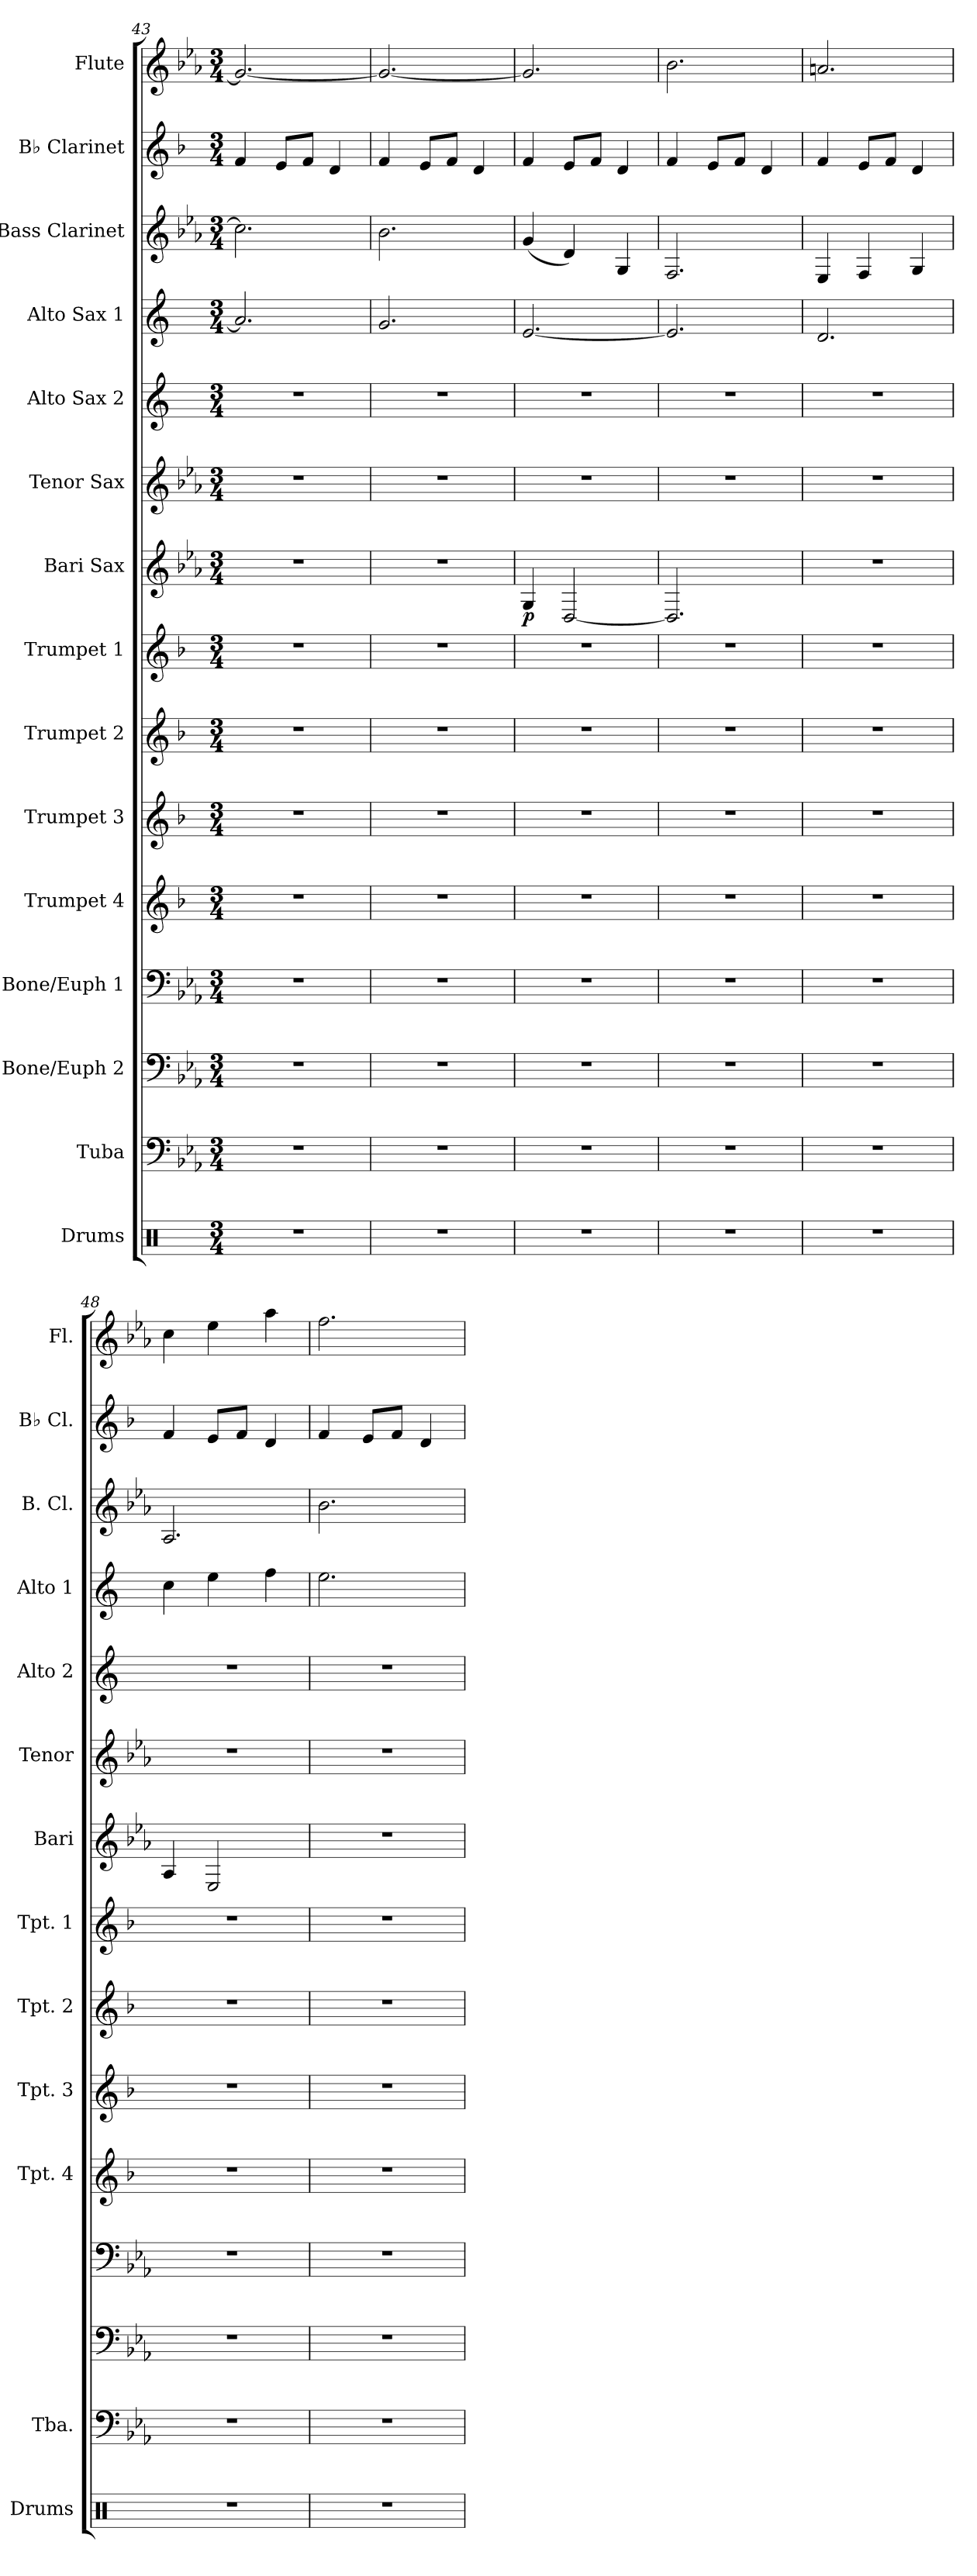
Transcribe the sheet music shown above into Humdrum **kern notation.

**kern	**kern	**kern	**kern	**kern	**kern	**kern	**kern	**kern	**dynam	**kern	**kern	**kern	**kern	**kern	**kern
*part15	*part14	*part13	*part12	*part11	*part10	*part9	*part8	*part7	*part7	*part6	*part5	*part4	*part3	*part2	*part1
*staff15	*staff14	*staff13	*staff12	*staff11	*staff10	*staff9	*staff8	*staff7	*staff7	*staff6	*staff5	*staff4	*staff3	*staff2	*staff1
*I"Drums	*I"Tuba	*I"Bone/Euph 2	*I"Bone/Euph 1	*I"Trumpet 4	*I"Trumpet 3	*I"Trumpet 2	*I"Trumpet 1	*I"Bari Sax	*	*I"Tenor Sax	*I"Alto Sax 2	*I"Alto Sax 1	*I"Bass Clarinet	*I"B♭ Clarinet	*I"Flute
*I'Drums	*I'Tba.	*	*	*I'Tpt. 4	*I'Tpt. 3	*I'Tpt. 2	*I'Tpt. 1	*I'Bari	*	*I'Tenor	*I'Alto 2	*I'Alto 1	*I'B. Cl.	*I'B♭ Cl.	*I'Fl.
*clefX	*clefF4	*clefF4	*clefF4	*clefG2	*clefG2	*clefG2	*clefG2	*clefG2	*	*clefG2	*clefG2	*clefG2	*clefG2	*clefG2	*clefG2
*	*	*	*	*ITrd1c2	*ITrd1c2	*ITrd1c2	*ITrd1c2	*ITrd12c21	*	*ITrd8c14	*ITrd5c9	*ITrd5c9	*ITrd8c14	*ITrd1c2	*
*k[]	*k[b-e-a-]	*k[b-e-a-]	*k[b-e-a-]	*k[b-e-a-]	*k[b-e-a-]	*k[b-e-a-]	*k[b-e-a-]	*k[b-e-a-]	*	*k[b-e-a-]	*k[b-e-a-]	*k[b-e-a-]	*k[b-e-a-]	*k[b-e-a-]	*k[b-e-a-]
*M3/4	*M3/4	*M3/4	*M3/4	*M3/4	*M3/4	*M3/4	*M3/4	*M3/4	*	*M3/4	*M3/4	*M3/4	*M3/4	*M3/4	*M3/4
=43	=43	=43	=43	=43	=43	=43	=43	=43	=43	=43	=43	=43	=43	=43	=43
2.r	2.r	2.r	2.r	2.r	2.r	2.r	2.r	2.r	.	2.r	2.r	2.c/]	2.c\]	4e-/	2.g/_
.	.	.	.	.	.	.	.	.	.	.	.	.	.	8d/L	.
.	.	.	.	.	.	.	.	.	.	.	.	.	.	8e-/J	.
.	.	.	.	.	.	.	.	.	.	.	.	.	.	4c/	.
=44	=44	=44	=44	=44	=44	=44	=44	=44	=44	=44	=44	=44	=44	=44	=44
2.r	2.r	2.r	2.r	2.r	2.r	2.r	2.r	2.r	.	2.r	2.r	2.B-/	2.B-\	4e-/	2.g/_
.	.	.	.	.	.	.	.	.	.	.	.	.	.	8d/L	.
.	.	.	.	.	.	.	.	.	.	.	.	.	.	8e-/J	.
.	.	.	.	.	.	.	.	.	.	.	.	.	.	4c/	.
=45	=45	=45	=45	=45	=45	=45	=45	=45	=45	=45	=45	=45	=45	=45	=45
!	!	!	!	!	!	!	!	!	!LO:DY:b	!	!	!	!	!	!
2.r	2.r	2.r	2.r	2.r	2.r	2.r	2.r	4GG/	p	2.r	2.r	[2.G/	(<4G/	4e-/	2.g/]
.	.	.	.	.	.	.	.	[2DD/	.	.	.	.	4D/)	8d/L	.
.	.	.	.	.	.	.	.	.	.	.	.	.	.	8e-/J	.
.	.	.	.	.	.	.	.	.	.	.	.	.	4GG/	4c/	.
=46	=46	=46	=46	=46	=46	=46	=46	=46	=46	=46	=46	=46	=46	=46	=46
2.r	2.r	2.r	2.r	2.r	2.r	2.r	2.r	2.DD/]	.	2.r	2.r	2.G/]	2.FF/	4e-/	2.b-\
.	.	.	.	.	.	.	.	.	.	.	.	.	.	8d/L	.
.	.	.	.	.	.	.	.	.	.	.	.	.	.	8e-/J	.
.	.	.	.	.	.	.	.	.	.	.	.	.	.	4c/	.
=47	=47	=47	=47	=47	=47	=47	=47	=47	=47	=47	=47	=47	=47	=47	=47
2.r	2.r	2.r	2.r	2.r	2.r	2.r	2.r	2.r	.	2.r	2.r	2.F/	4EE-/	4e-/	2.an/
.	.	.	.	.	.	.	.	.	.	.	.	.	4FF/	8d/L	.
.	.	.	.	.	.	.	.	.	.	.	.	.	.	8e-/J	.
.	.	.	.	.	.	.	.	.	.	.	.	.	4GG/	4c/	.
=48	=48	=48	=48	=48	=48	=48	=48	=48	=48	=48	=48	=48	=48	=48	=48
2.r	2.r	2.r	2.r	2.r	2.r	2.r	2.r	4AA-/	.	2.r	2.r	4e-\	2.AA-/	4e-/	4cc\
.	.	.	.	.	.	.	.	2EE-/	.	.	.	4g\	.	8d/L	4ee-\
.	.	.	.	.	.	.	.	.	.	.	.	.	.	8e-/J	.
.	.	.	.	.	.	.	.	.	.	.	.	4a-\	.	4c/	4aa-\
=49	=49	=49	=49	=49	=49	=49	=49	=49	=49	=49	=49	=49	=49	=49	=49
2.r	2.r	2.r	2.r	2.r	2.r	2.r	2.r	2.r	.	2.r	2.r	2.g\	2.B-\	4e-/	2.ff\
.	.	.	.	.	.	.	.	.	.	.	.	.	.	8d/L	.
.	.	.	.	.	.	.	.	.	.	.	.	.	.	8e-/J	.
.	.	.	.	.	.	.	.	.	.	.	.	.	.	4c/	.
=	=	=	=	=	=	=	=	=	=	=	=	=	=	=	=
*-	*-	*-	*-	*-	*-	*-	*-	*-	*-	*-	*-	*-	*-	*-	*-
